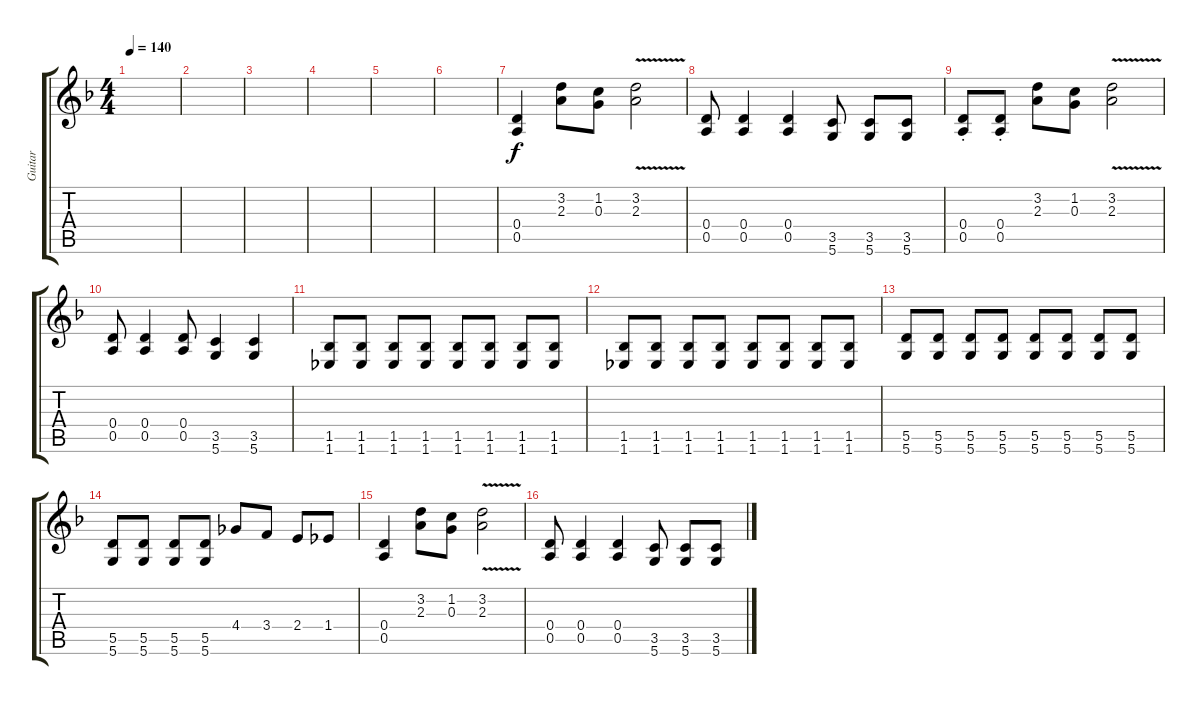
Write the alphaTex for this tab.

\track ("Guitar" "Guitar") {instrument overdrivenguitar}
\staff {score tabs}
\tuning (E4 B3 G3 D3 A2 D2) {hide}
\ts (4 4)
\tempo 140
\clef g2
\ks dminor
|
|
|
|
|
|
(0.4 0.5).4 (3.2 2.3).8 (1.2 0.3).8 (3.2{v} 2.3{v}).2 |
(0.4 0.5).8 (0.4 0.5).4 (0.4 0.5).4 (3.5 5.6).8 (3.5 5.6).8 (3.5 5.6).8 |
(0.4{st} 0.5{st}).8 (0.4{st} 0.5{st}).8 (3.2 2.3).8 (1.2 0.3).8 (3.2{v} 2.3{v}).2 |
(0.4 0.5).8 (0.4 0.5).4 (0.4 0.5).8 (3.5 5.6).4 (3.5 5.6).4 |
(1.5 1.6).8 (1.5 1.6).8 (1.5 1.6).8 (1.5 1.6).8 (1.5 1.6).8 (1.5 1.6).8 (1.5 1.6).8 (1.5 1.6).8 |
(1.5 1.6).8 (1.5 1.6).8 (1.5 1.6).8 (1.5 1.6).8 (1.5 1.6).8 (1.5 1.6).8 (1.5 1.6).8 (1.5 1.6).8 |
(5.5 5.6).8 (5.5 5.6).8 (5.5 5.6).8 (5.5 5.6).8 (5.5 5.6).8 (5.5 5.6).8 (5.5 5.6).8 (5.5 5.6).8 |
(5.5 5.6).8 (5.5 5.6).8 (5.5 5.6).8 (5.5 5.6).8 4.4.8 3.4.8 2.4.8 1.4.8 |
(0.4 0.5).4 (3.2 2.3).8 (1.2 0.3).8 (3.2{v} 2.3{v}).2 |
(0.4 0.5).8 (0.4 0.5).4 (0.4 0.5).4 (3.5 5.6).8 (3.5 5.6).8 (3.5 5.6).8
